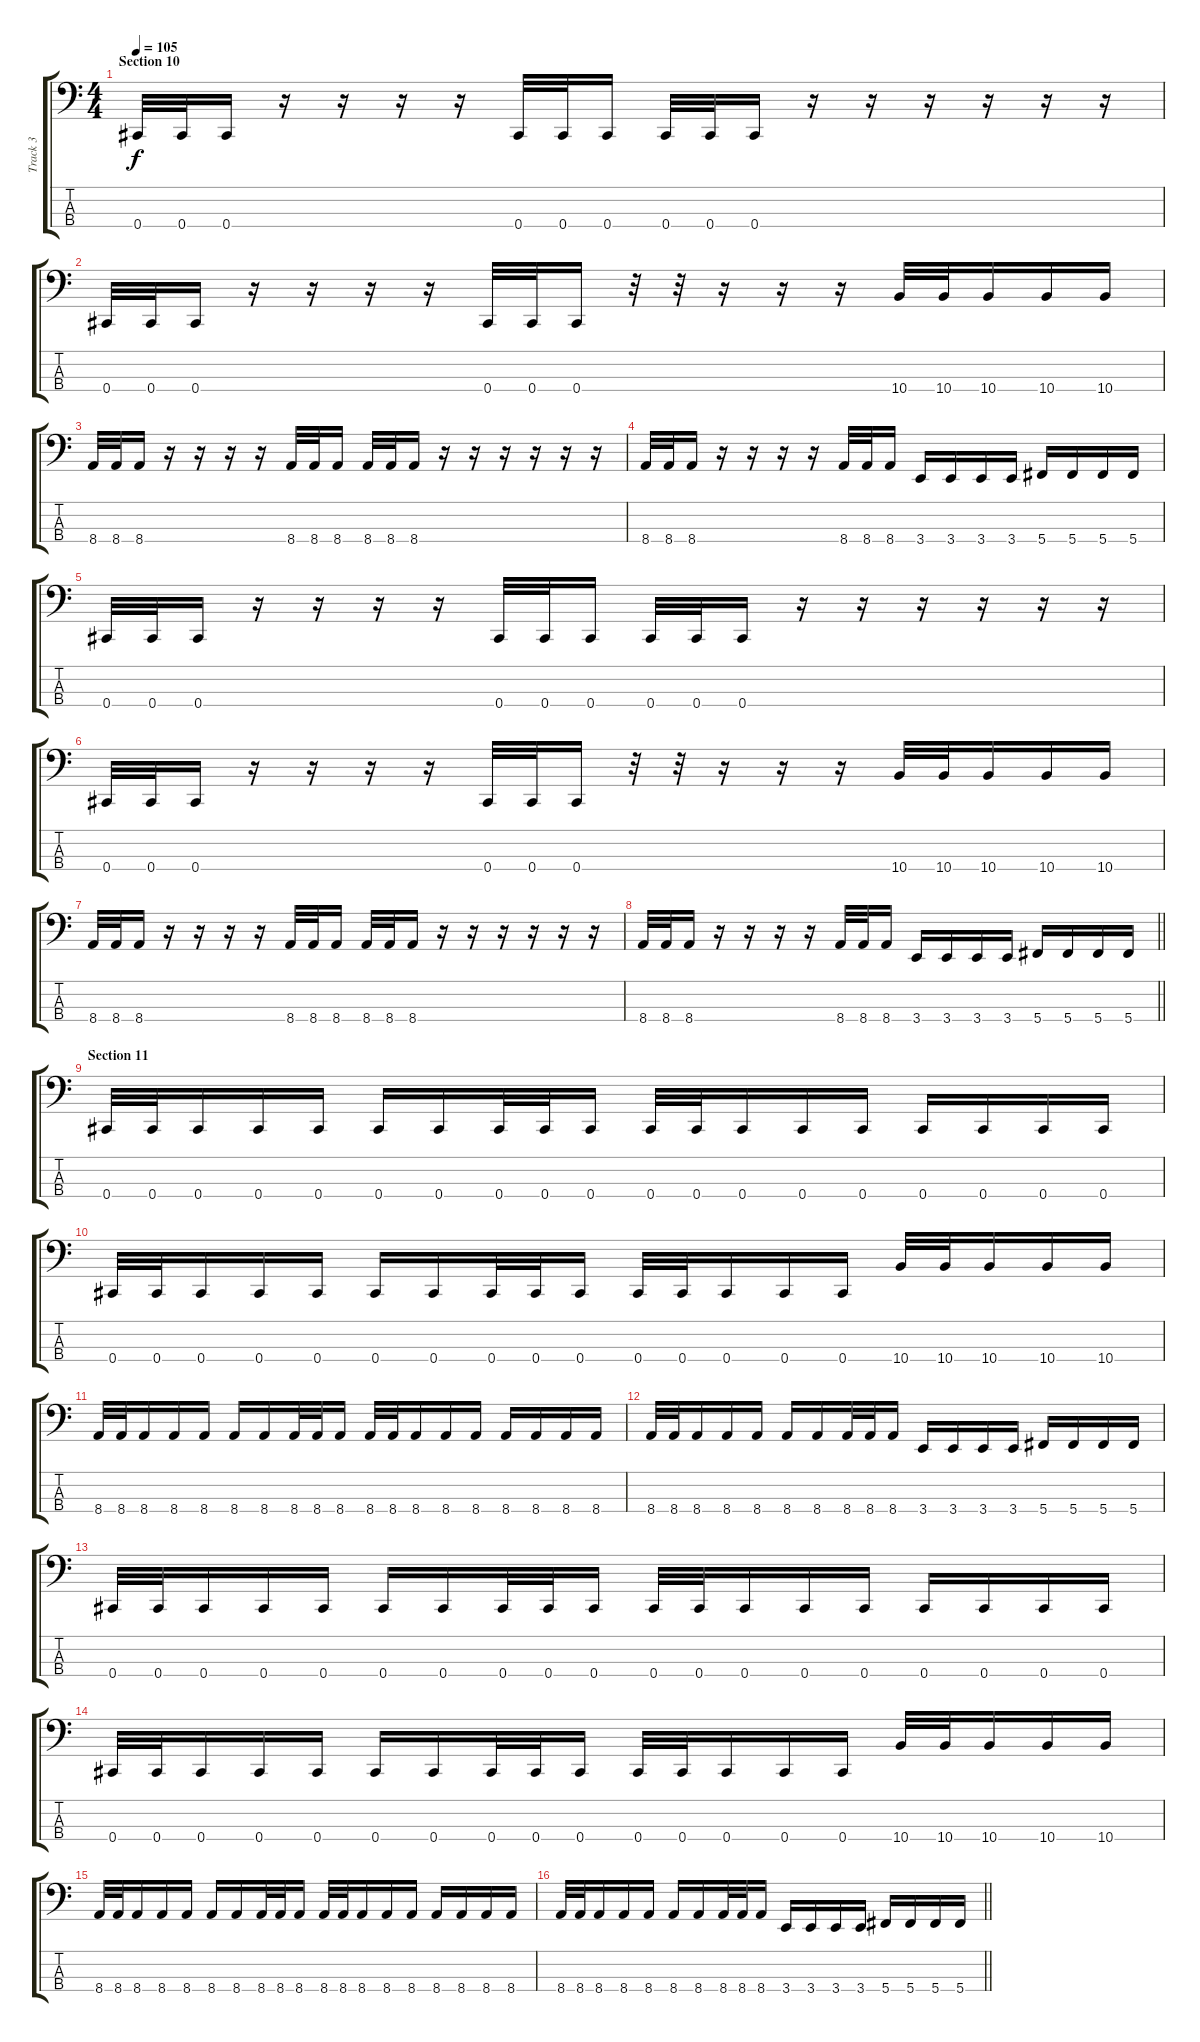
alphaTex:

\track ("Track 3" "Track 3") {instrument electricbasspick}
\staff {score tabs}
\tuning (Gb2 Db2 Ab1 Db1) {hide}
\ts (4 4)
\section ("" "Section 10")
\tempo 105
\clef f4
\ks c
0.4.32{dy f} 0.4.32 0.4.16 r.16 r.16 r.16 r.16 0.4.32 0.4.32 0.4.16 0.4.32 0.4.32 0.4.16 r.16 r.16 r.16 r.16 r.16 r.16 |
0.4.32 0.4.32 0.4.16 r.16 r.16 r.16 r.16 0.4.32 0.4.32 0.4.16 r.32 r.32 r.16 r.16 r.16 10.4.32 10.4.32 10.4.16 10.4.16 10.4.16 |
8.4.32 8.4.32 8.4.16 r.16 r.16 r.16 r.16 8.4.32 8.4.32 8.4.16 8.4.32 8.4.32 8.4.16 r.16 r.16 r.16 r.16 r.16 r.16 |
8.4.32 8.4.32 8.4.16 r.16 r.16 r.16 r.16 8.4.32 8.4.32 8.4.16 3.4.16 3.4.16 3.4.16 3.4.16 5.4.16 5.4.16 5.4.16 5.4.16 |
0.4.32 0.4.32 0.4.16 r.16 r.16 r.16 r.16 0.4.32 0.4.32 0.4.16 0.4.32 0.4.32 0.4.16 r.16 r.16 r.16 r.16 r.16 r.16 |
0.4.32 0.4.32 0.4.16 r.16 r.16 r.16 r.16 0.4.32 0.4.32 0.4.16 r.32 r.32 r.16 r.16 r.16 10.4.32 10.4.32 10.4.16 10.4.16 10.4.16 |
8.4.32 8.4.32 8.4.16 r.16 r.16 r.16 r.16 8.4.32 8.4.32 8.4.16 8.4.32 8.4.32 8.4.16 r.16 r.16 r.16 r.16 r.16 r.16 |
\barLineRight lightlight
8.4.32 8.4.32 8.4.16 r.16 r.16 r.16 r.16 8.4.32 8.4.32 8.4.16 3.4.16 3.4.16 3.4.16 3.4.16 5.4.16 5.4.16 5.4.16 5.4.16 |
\section ("" "Section 11")
0.4.32 0.4.32 0.4.16 0.4.16 0.4.16 0.4.16 0.4.16 0.4.32 0.4.32 0.4.16 0.4.32 0.4.32 0.4.16 0.4.16 0.4.16 0.4.16 0.4.16 0.4.16 0.4.16 |
0.4.32 0.4.32 0.4.16 0.4.16 0.4.16 0.4.16 0.4.16 0.4.32 0.4.32 0.4.16 0.4.32 0.4.32 0.4.16 0.4.16 0.4.16 10.4.32 10.4.32 10.4.16 10.4.16 10.4.16 |
8.4.32 8.4.32 8.4.16 8.4.16 8.4.16 8.4.16 8.4.16 8.4.32 8.4.32 8.4.16 8.4.32 8.4.32 8.4.16 8.4.16 8.4.16 8.4.16 8.4.16 8.4.16 8.4.16 |
8.4.32 8.4.32 8.4.16 8.4.16 8.4.16 8.4.16 8.4.16 8.4.32 8.4.32 8.4.16 3.4.16 3.4.16 3.4.16 3.4.16 5.4.16 5.4.16 5.4.16 5.4.16 |
0.4.32 0.4.32 0.4.16 0.4.16 0.4.16 0.4.16 0.4.16 0.4.32 0.4.32 0.4.16 0.4.32 0.4.32 0.4.16 0.4.16 0.4.16 0.4.16 0.4.16 0.4.16 0.4.16 |
0.4.32 0.4.32 0.4.16 0.4.16 0.4.16 0.4.16 0.4.16 0.4.32 0.4.32 0.4.16 0.4.32 0.4.32 0.4.16 0.4.16 0.4.16 10.4.32 10.4.32 10.4.16 10.4.16 10.4.16 |
8.4.32 8.4.32 8.4.16 8.4.16 8.4.16 8.4.16 8.4.16 8.4.32 8.4.32 8.4.16 8.4.32 8.4.32 8.4.16 8.4.16 8.4.16 8.4.16 8.4.16 8.4.16 8.4.16 |
\barLineRight lightlight
8.4.32 8.4.32 8.4.16 8.4.16 8.4.16 8.4.16 8.4.16 8.4.32 8.4.32 8.4.16 3.4.16 3.4.16 3.4.16 3.4.16 5.4.16 5.4.16 5.4.16 5.4.16
